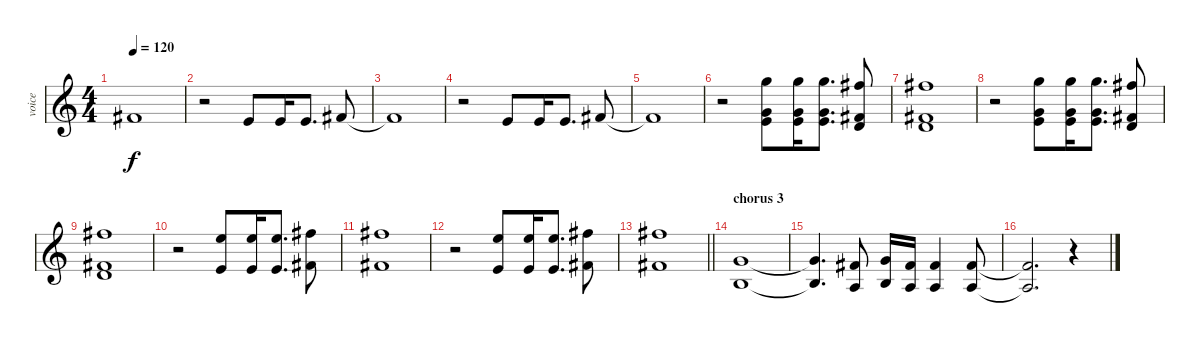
\track ("voice" "voice") {instrument lead1square}
\staff {score}
\tuning (E4 B3 G3 D3 A2 E2) {hide}
\ts (4 4)
\tempo 120
\clef g2
\ks c
2.1{t}.1{dy f} |
r.2 0.1.8 0.1.16 0.1.8{d} 2.1.8 |
2.1{t}.1 |
r.2 0.1.8 0.1.16 0.1.8{d} 2.1.8 |
2.1{t}.1 |
r.2 (3.1 5.2 24.3).8 (3.1 5.2 24.3).16 (3.1 5.2 24.3).8{d} (2.1 3.2 23.3).8 |
(2.1 3.2 23.3).1 |
r.2 (3.1 5.2 24.3).8 (3.1 5.2 24.3).16 (3.1 5.2 24.3).8{d} (2.1 3.2 23.3).8 |
(2.1 3.2 23.3).1 |
r.2 (0.1 17.2).8 (0.1 17.2).16 (0.1 17.2).8{d} (2.1 19.2).8 |
(2.1 19.2).1 |
r.2 (0.1 17.2).8 (0.1 17.2).16 (0.1 17.2).8{d} (2.1 19.2).8 |
\barLineRight lightlight
(14.1 7.2).1 |
\section ("" "chorus 3")
(3.1 0.2).1 |
(3.1{t} 0.2{t}).4{d} (2.1 2.3).8 (3.1 0.2).16 (2.1 2.3).16 (2.1 2.3).4 (2.1 2.3).8 |
(2.1{t} 2.3{t}).2{d} r.4
